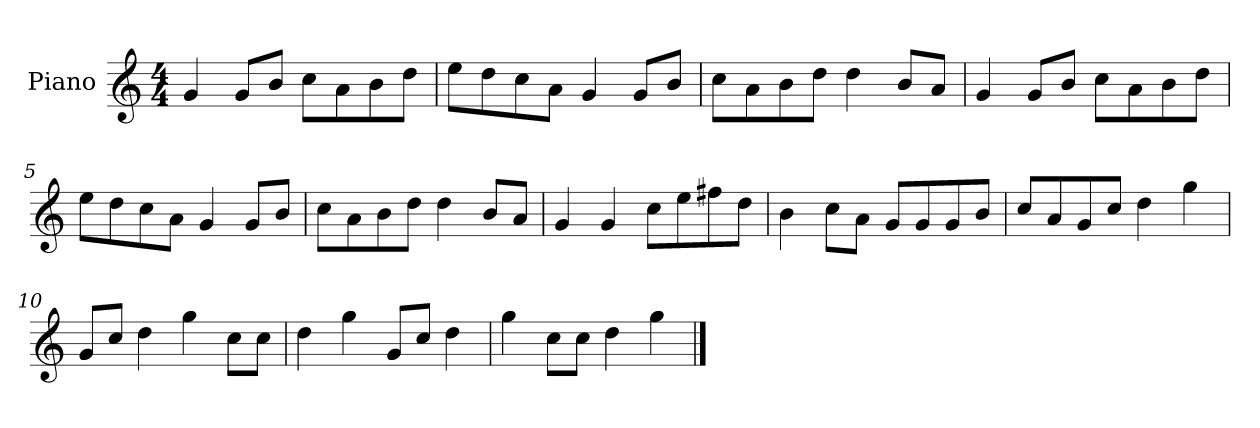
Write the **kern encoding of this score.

**kern
*part1
*staff1
*I"Piano
*I'P-no
*clefG2
*k[]
*M4/4
*MM90
=1
4g/
8g/L
8b/J
8cc\L
8a\
8b\
8dd\J
=2
8ee\L
8dd\
8cc\
8a\J
4g/
8g/L
8b/J
=3
8cc\L
8a\
8b\
8dd\J
4dd\
8b/L
8a/J
=4
4g/
8g/L
8b/J
8cc\L
8a\
8b\
8dd\J
=5
8ee\L
8dd\
8cc\
8a\J
4g/
8g/L
8b/J
!!LO:LB:g=z
=6
8cc\L
8a\
8b\
8dd\J
4dd\
8b/L
8a/J
=7
4g/
4g/
8cc\L
8ee\
8ff#X\
8dd\J
=8
4b\
8cc\L
8a\J
8g/L
8g/
8g/
8b/J
=9
8cc/L
8a/
8g/
8cc/J
4dd\
4gg\
=10
8g/L
8cc/J
4dd\
4gg\
8cc\L
8cc\J
=11
4dd\
4gg\
8g/L
8cc/J
4dd\
!!LO:LB:g=z
=12
4gg\
8cc\L
8cc\J
4dd\
4gg\
==
*-
